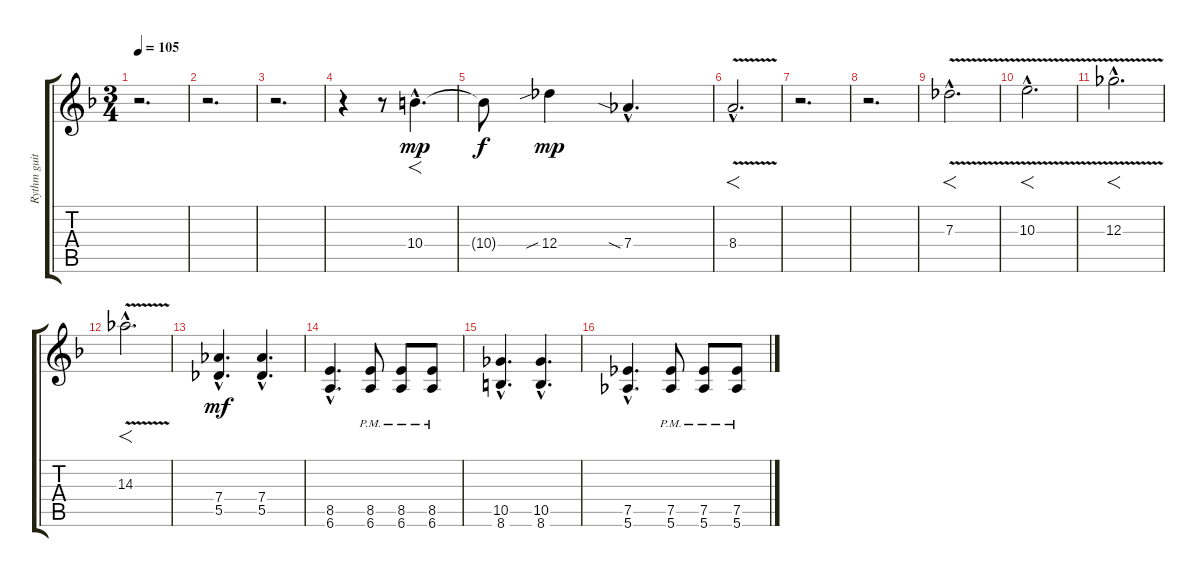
\track ("Rythm guitar" "Rythm guit") {instrument distortionguitar}
\staff {score tabs}
\tuning (Eb4 Bb3 Gb3 Db3 Ab2 Eb2) {hide}
\ts (3 4)
\tempo 105
\clef g2
\ks f
r.2{d dy mp} |
r.2{d} |
r.2{d} |
r.4 r.8 10.4{hac}.4{f d} |
10.4{t}.8{dy f} 12.4{sib}.4{dy mp} 7.4{sia hac}.4{d} |
8.4{v hac}.2{f d} |
r.2{d} |
r.2{d} |
7.3{v hac}.2{f d} |
10.3{v hac}.2{f d} |
12.3{v hac}.2{f d} |
14.3{v hac}.2{f d} |
(7.4{hac} 5.5{hac}).4{d dy mf} (7.4{hac} 5.5{hac}).4{d} |
(8.5{hac} 6.6{hac}).4{d} (8.5 6.6{pm}).8 (8.5 6.6{pm}).8 (8.5 6.6{pm}).8 |
(10.5{hac} 8.6{hac}).4{d} (10.5{hac} 8.6{hac}).4{d} |
(7.5{hac} 5.6{hac}).4{d} (7.5{pm} 5.6).8 (7.5{pm} 5.6).8 (7.5{pm} 5.6).8
